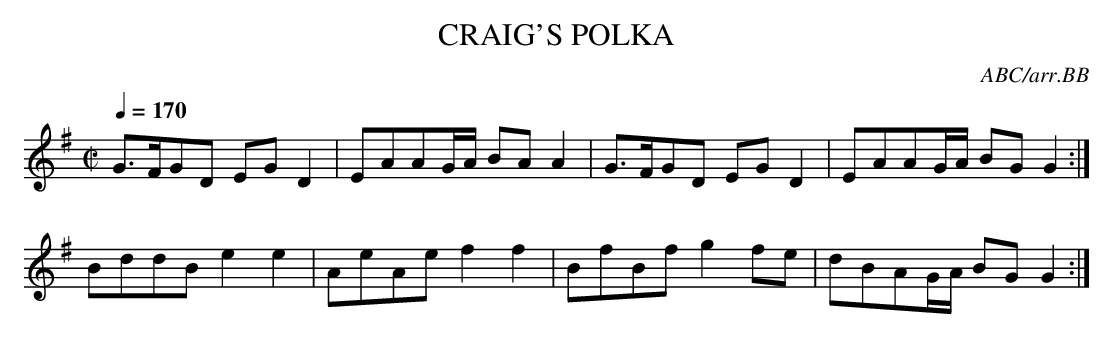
X:1
T:CRAIG'S POLKA
C:ABC/arr.BB
Q:1/4=170
M:C|
L:1/8
K:Gmaj
G>FGD EGD2|EAAG/A/ BAA2|G>FGD EGD2|EAAG/A/ BGG2 :|
BddB e2e2|AeAe f2f2|BfBf g2fe|dBAG/A/ BGG2 :|
